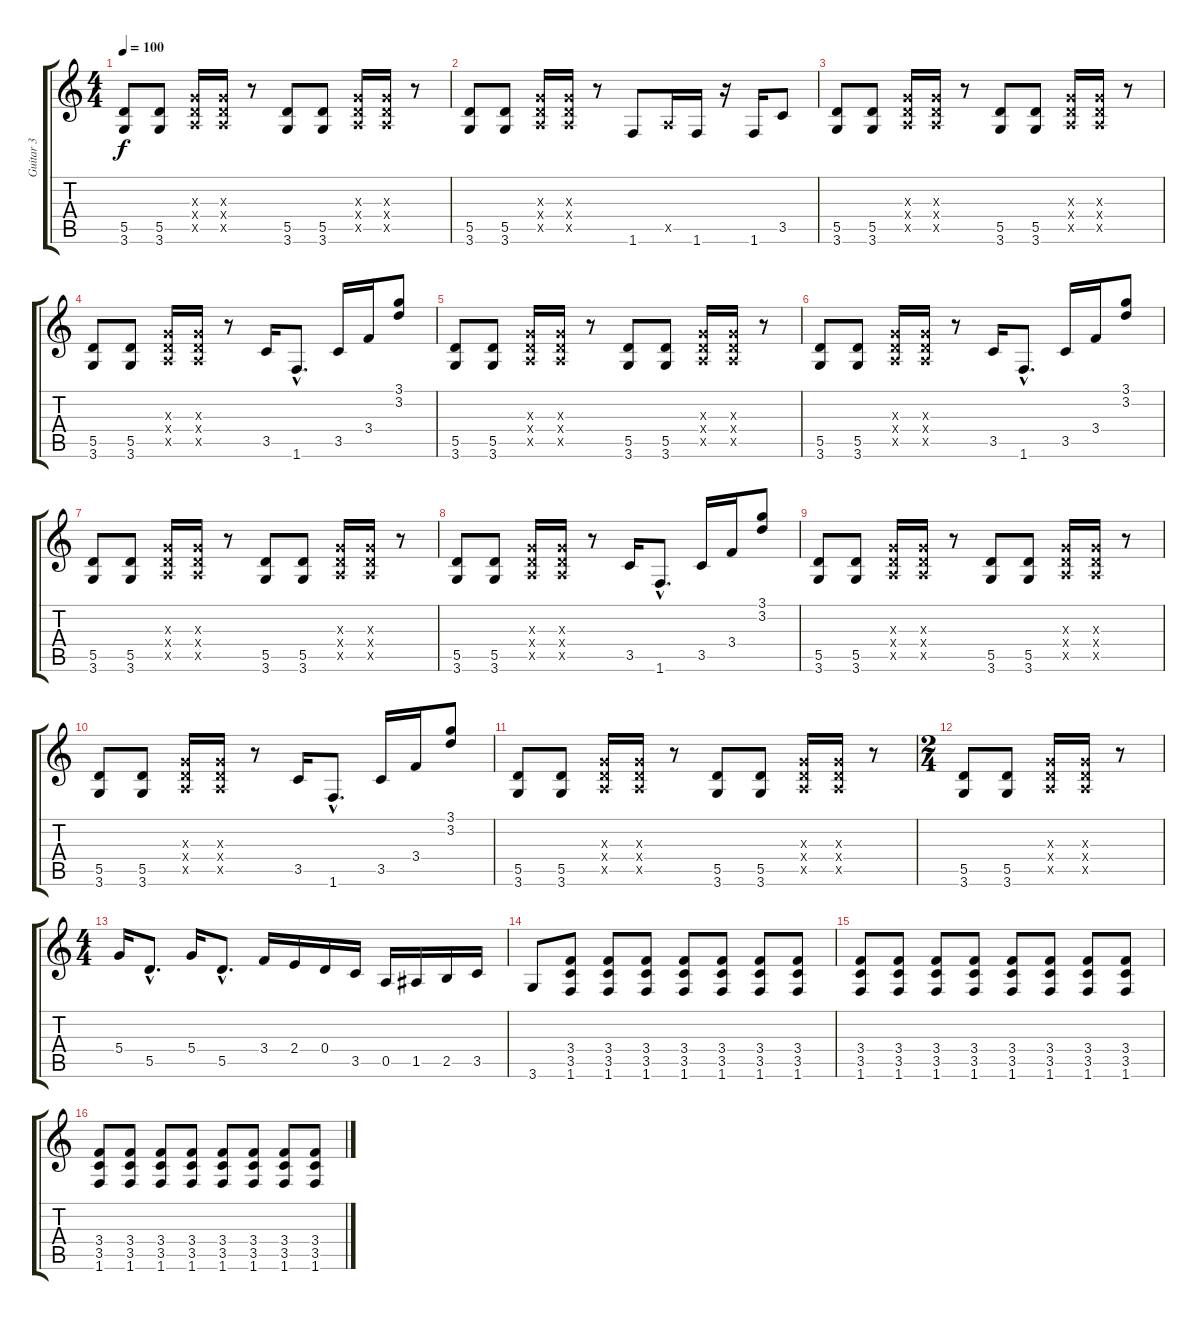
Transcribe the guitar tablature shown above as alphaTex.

\track ("Guitar 3" "Guitar 3") {instrument overdrivenguitar}
\staff {score tabs}
\tuning (E4 B3 G3 D3 A2 E2) {hide}
\ts (4 4)
\tempo 100
\clef g2
\ks c
(5.5 3.6).8{dy f} (5.5 3.6).8 (0.3{x} 0.4{x} 0.5{x}).16 (0.3{x} 0.4{x} 0.5{x}).16 r.8 (5.5 3.6).8 (5.5 3.6).8 (0.3{x} 0.4{x} 0.5{x}).16 (0.3{x} 0.4{x} 0.5{x}).16 r.8 |
(5.5 3.6).8 (5.5 3.6).8 (0.3{x} 0.4{x} 0.5{x}).16 (0.3{x} 0.4{x} 0.5{x}).16 r.8 1.6.8 0.5{x}.16 1.6.16 r.16 1.6.16 3.5.8 |
(5.5 3.6).8 (5.5 3.6).8 (0.3{x} 0.4{x} 0.5{x}).16 (0.3{x} 0.4{x} 0.5{x}).16 r.8 (5.5 3.6).8 (5.5 3.6).8 (0.3{x} 0.4{x} 0.5{x}).16 (0.3{x} 0.4{x} 0.5{x}).16 r.8 |
(5.5 3.6).8 (5.5 3.6).8 (0.3{x} 0.4{x} 0.5{x}).16 (0.3{x} 0.4{x} 0.5{x}).16 r.8 3.5.16 1.6{hac}.8{d} 3.5.16 3.4.16 (3.1 3.2).8 |
(5.5 3.6).8 (5.5 3.6).8 (0.3{x} 0.4{x} 0.5{x}).16 (0.3{x} 0.4{x} 0.5{x}).16 r.8 (5.5 3.6).8 (5.5 3.6).8 (0.3{x} 0.4{x} 0.5{x}).16 (0.3{x} 0.4{x} 0.5{x}).16 r.8 |
(5.5 3.6).8 (5.5 3.6).8 (0.3{x} 0.4{x} 0.5{x}).16 (0.3{x} 0.4{x} 0.5{x}).16 r.8 3.5.16 1.6{hac}.8{d} 3.5.16 3.4.16 (3.1 3.2).8 |
(5.5 3.6).8 (5.5 3.6).8 (0.3{x} 0.4{x} 0.5{x}).16 (0.3{x} 0.4{x} 0.5{x}).16 r.8 (5.5 3.6).8 (5.5 3.6).8 (0.3{x} 0.4{x} 0.5{x}).16 (0.3{x} 0.4{x} 0.5{x}).16 r.8 |
(5.5 3.6).8 (5.5 3.6).8 (0.3{x} 0.4{x} 0.5{x}).16 (0.3{x} 0.4{x} 0.5{x}).16 r.8 3.5.16 1.6{hac}.8{d} 3.5.16 3.4.16 (3.1 3.2).8 |
(5.5 3.6).8 (5.5 3.6).8 (0.3{x} 0.4{x} 0.5{x}).16 (0.3{x} 0.4{x} 0.5{x}).16 r.8 (5.5 3.6).8 (5.5 3.6).8 (0.3{x} 0.4{x} 0.5{x}).16 (0.3{x} 0.4{x} 0.5{x}).16 r.8 |
(5.5 3.6).8 (5.5 3.6).8 (0.3{x} 0.4{x} 0.5{x}).16 (0.3{x} 0.4{x} 0.5{x}).16 r.8 3.5.16 1.6{hac}.8{d} 3.5.16 3.4.16 (3.1 3.2).8 |
(5.5 3.6).8 (5.5 3.6).8 (0.3{x} 0.4{x} 0.5{x}).16 (0.3{x} 0.4{x} 0.5{x}).16 r.8 (5.5 3.6).8 (5.5 3.6).8 (0.3{x} 0.4{x} 0.5{x}).16 (0.3{x} 0.4{x} 0.5{x}).16 r.8 |
\ts (2 4)
(5.5 3.6).8 (5.5 3.6).8 (0.3{x} 0.4{x} 0.5{x}).16 (0.3{x} 0.4{x} 0.5{x}).16 r.8 |
\ts (4 4)
5.4.16 5.5{hac}.8{d} 5.4.16 5.5{hac}.8{d} 3.4.16 2.4.16 0.4.16 3.5.16 0.5.16 1.5.16 2.5.16 3.5.16 |
3.6.8 (3.4 3.5 1.6).8 (3.4 3.5 1.6).8 (3.4 3.5 1.6).8 (3.4 3.5 1.6).8 (3.4 3.5 1.6).8 (3.4 3.5 1.6).8 (3.4 3.5 1.6).8 |
(3.4 3.5 1.6).8 (3.4 3.5 1.6).8 (3.4 3.5 1.6).8 (3.4 3.5 1.6).8 (3.4 3.5 1.6).8 (3.4 3.5 1.6).8 (3.4 3.5 1.6).8 (3.4 3.5 1.6).8 |
(3.4 3.5 1.6).8 (3.4 3.5 1.6).8 (3.4 3.5 1.6).8 (3.4 3.5 1.6).8 (3.4 3.5 1.6).8 (3.4 3.5 1.6).8 (3.4 3.5 1.6).8 (3.4 3.5 1.6).8
